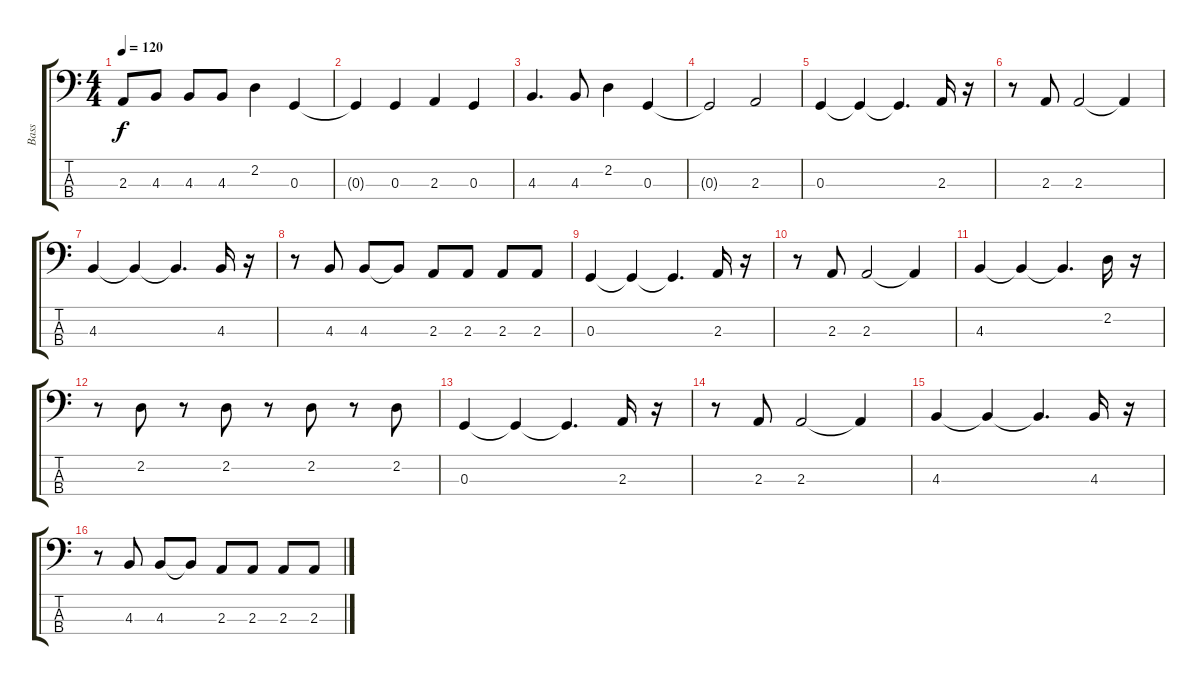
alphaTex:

\track ("Bass" "Bass") {instrument electricbasspick}
\staff {score tabs}
\tuning (F2 C2 G1 C1) {hide}
\ts (4 4)
\tempo 120
\clef f4
\ks c
2.3.8{dy f} 4.3.8 4.3.8 4.3.8 2.2.4 0.3.4 |
0.3{t}.4 0.3.4 2.3.4 0.3.4 |
4.3.4{d} 4.3.8 2.2.4 0.3.4 |
0.3{t}.2 2.3.2 |
0.3.4 0.3{t}.4 0.3{t}.4{d} 2.3.16 r.16 |
r.8 2.3.8 2.3.2 2.3{t}.4 |
4.3.4 4.3{t}.4 4.3{t}.4{d} 4.3.16 r.16 |
r.8 4.3.8 4.3.8 4.3{t}.8 2.3.8 2.3.8 2.3.8 2.3.8 |
0.3.4 0.3{t}.4 0.3{t}.4{d} 2.3.16 r.16 |
r.8 2.3.8 2.3.2 2.3{t}.4 |
4.3.4 4.3{t}.4 4.3{t}.4{d} 2.2.16 r.16 |
r.8 2.2.8 r.8 2.2.8 r.8 2.2.8 r.8 2.2.8 |
0.3.4 0.3{t}.4 0.3{t}.4{d} 2.3.16 r.16 |
r.8 2.3.8 2.3.2 2.3{t}.4 |
4.3.4 4.3{t}.4 4.3{t}.4{d} 4.3.16 r.16 |
r.8 4.3.8 4.3.8 4.3{t}.8 2.3.8 2.3.8 2.3.8 2.3.8
